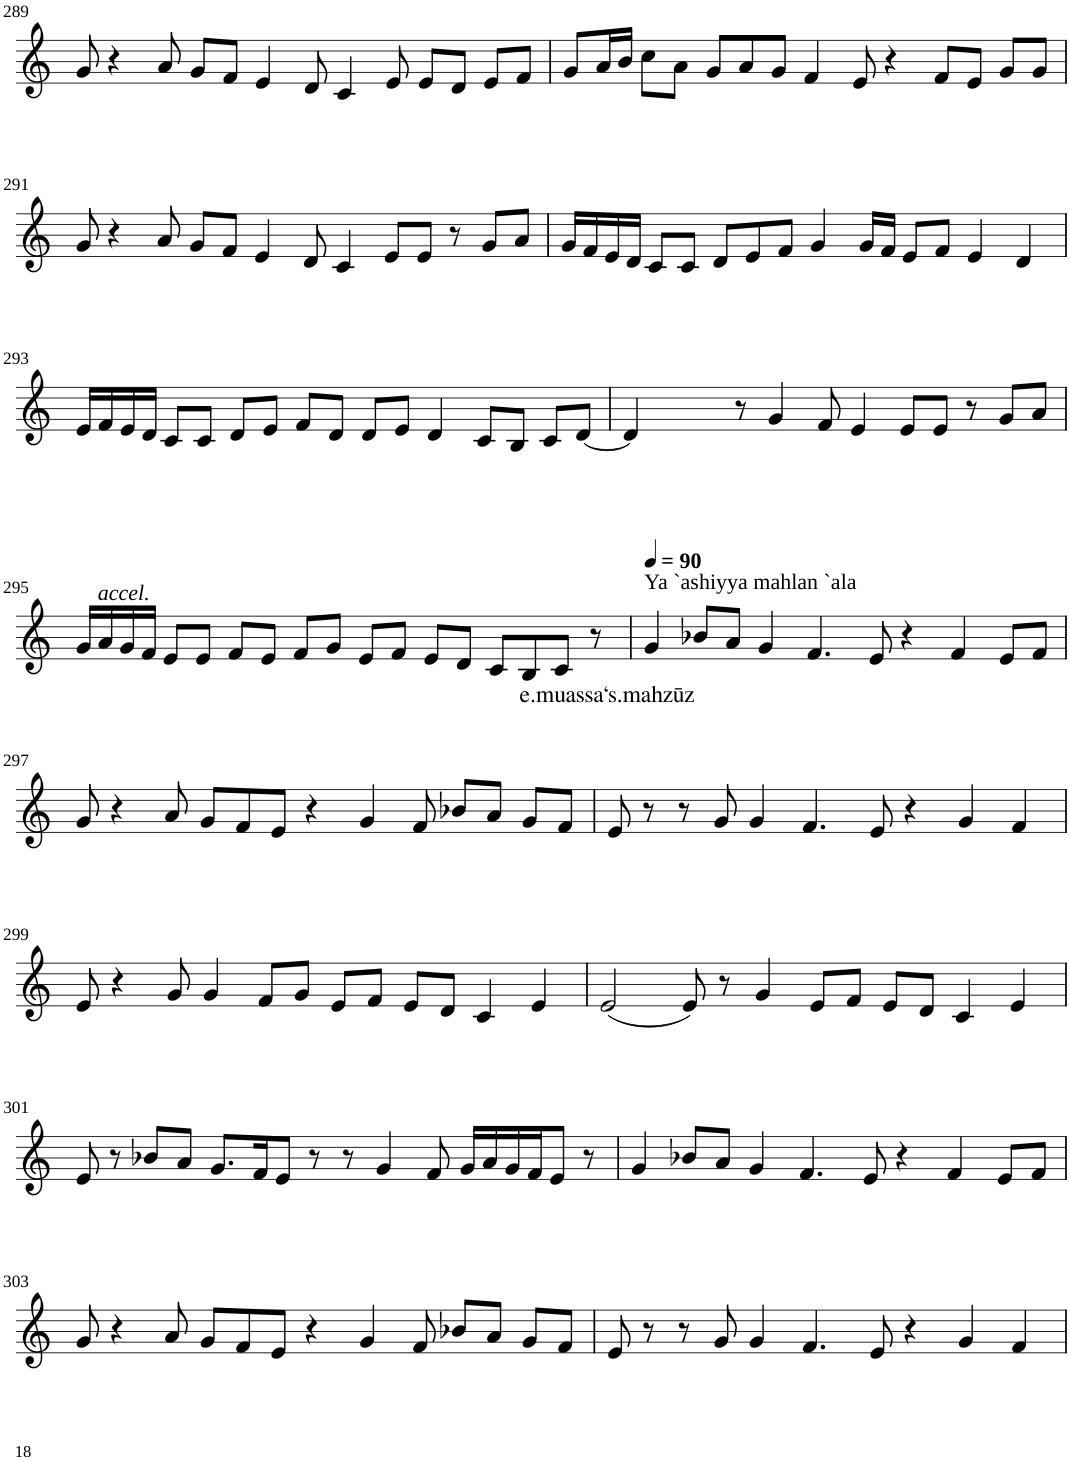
**kern	**text
*part1	*part1
*staff1	*staff1
*I"Violin	*
!!LO:PB:g=z
*clefG2	*
*k[]	*
*M8/4	*
=289	=289
8g/	.
4r	.
8a/	.
8g/L	.
8f/J	.
4e/	.
8d/	.
4c/	.
8e/	.
8e/L	.
8d/J	.
8e/L	.
8f/J	.
=290	=290
8g/L	.
16a/L	.
16b/JJ	.
8cc\L	.
8a\J	.
8g/L	.
8a/	.
8g/J	.
4f/	.
8e/	.
4r	.
8f/L	.
8e/J	.
8g/L	.
8g/J	.
!!LO:LB:g=z
=291	=291
8g/	.
4r	.
8a/	.
8g/L	.
8f/J	.
4e/	.
8d/	.
4c/	.
8e/L	.
8e/J	.
8r	.
8g/L	.
8a/J	.
=292	=292
16g/LL	.
16f/	.
16e/	.
16d/JJ	.
8c/L	.
8c/J	.
8d/L	.
8e/	.
8f/J	.
4g/	.
16g/LL	.
16f/JJ	.
8e/L	.
8f/J	.
4e/	.
4d/	.
!!LO:LB:g=z
=293	=293
16e/LL	.
!LO:TX:b:i:t=accel.	!
16f/	.
16e/	.
16d/JJ	.
8c/L	.
8c/J	.
8d/L	.
8e/J	.
8f/L	.
8d/J	.
8d/L	.
8e/J	.
4d/	.
8c/L	.
8B/J	.
8c/L	.
[8d/J	.
=294	=294
4d/]	.
4.ryy	.
8r	.
4g/	.
8f/	.
4e/	.
8e/L	.
8e/J	.
8r	.
8g/L	.
8a/J	.
!!LO:LB:g=z
=295	=295
16g/LL	.
16a/	.
16g/	.
16f/JJ	.
8e/L	.
8e/J	.
8f/L	.
8e/J	.
8f/L	.
8g/J	.
8e/L	.
8f/J	.
8e/L	.
8d/J	.
8c/L	.
8B/	.
!	!LO:LY:b
8c/J	e.muassa‘
8r	.
=296	=296
*MM90	*
!LO:TX:a:t=Ya `ashiyya mahlan `ala	!
!	!LO:LY:b
4g/	s.mahzūz
8b-X/L	.
8a/J	.
4g/	.
4.f/	.
8e/	.
4r	.
4f/	.
8e/L	.
8f/J	.
!!LO:LB:g=z
=297	=297
8g/	.
4r	.
8a/	.
8g/L	.
8f/	.
8e/J	.
4r	.
4g/	.
8f/	.
8b-X/L	.
8a/J	.
8g/L	.
8f/J	.
=298	=298
8e/	.
8r	.
8r	.
8g/	.
4g/	.
4.f/	.
8e/	.
4r	.
4g/	.
4f/	.
!!LO:LB:g=z
=299	=299
8e/	.
4r	.
8g/	.
4g/	.
8f/L	.
8g/J	.
8e/L	.
8f/J	.
8e/L	.
8d/J	.
4c/	.
4e/	.
=300	=300
(2e/	.
8e/)	.
8r	.
4g/	.
8e/L	.
8f/J	.
8e/L	.
8d/J	.
4c/	.
4e/	.
!!LO:LB:g=z
=301	=301
8e/	.
8r	.
8b-X/L	.
8a/J	.
8.g/L	.
16f/K	.
8e/J	.
8r	.
8r	.
4g/	.
8f/	.
16g/LL	.
16a/	.
16g/	.
16f/J	.
8e/J	.
8r	.
=302	=302
4g/	.
8b-X/L	.
8a/J	.
4g/	.
4.f/	.
8e/	.
4r	.
4f/	.
8e/L	.
8f/J	.
!!LO:LB:g=z
=303	=303
8g/	.
4r	.
8a/	.
8g/L	.
8f/	.
8e/J	.
4r	.
4g/	.
8f/	.
8b-X/L	.
8a/J	.
8g/L	.
8f/J	.
=304	=304
8e/	.
8r	.
8r	.
8g/	.
4g/	.
4.f/	.
8e/	.
4r	.
4g/	.
4f/	.
=	=
*-	*-
